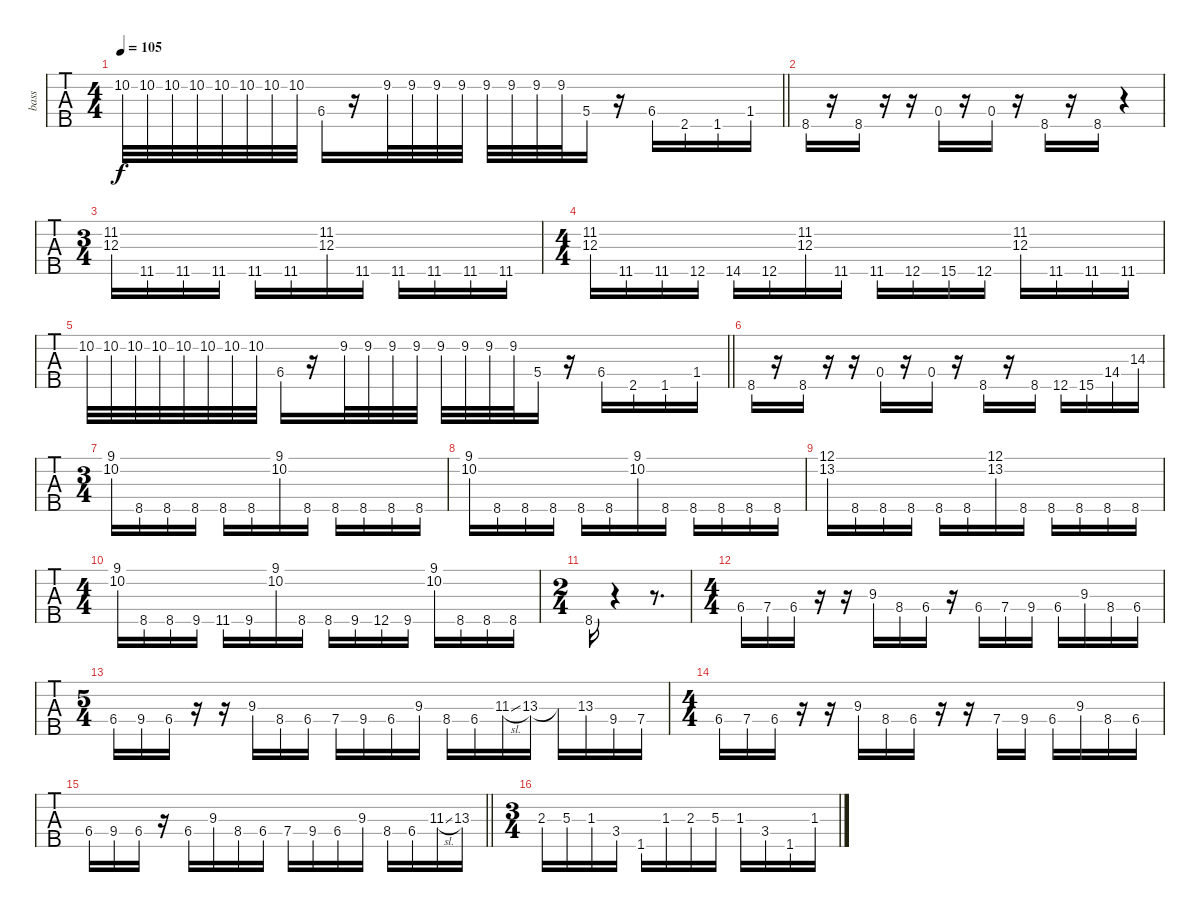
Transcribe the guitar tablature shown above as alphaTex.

\track ("bass" "bass") {instrument slapbass1}
\staff {tabs}
\tuning (Gb2 Db2 Ab1 Eb1 Bb0) {hide}
\ts (4 4)
\tempo 105
\clef f4
\barLineRight lightlight
\ks c
10.2.32{dy f} 10.2.32 10.2.32 10.2.32 10.2.32 10.2.32 10.2.32 10.2.32 6.4.16 r.16 9.2.32 9.2.32 9.2.32 9.2.32 9.2.32 9.2.32 9.2.32 9.2.32 5.4.16 r.16 6.4.16 2.5.16 1.5.16 1.4.16 |
\section ("" "")
8.5.16 r.16 8.5.16 r.16 r.16 0.4.16 r.16 0.4.16 r.16 8.5.16 r.16 8.5.16 r.4 |
\ts (3 4)
(11.2 12.3).16 11.5.16 11.5.16 11.5.16 11.5.16 11.5.16 (11.2 12.3).16 11.5.16 11.5.16 11.5.16 11.5.16 11.5.16 |
\ts (4 4)
(11.2 12.3).16 11.5.16 11.5.16 12.5.16 14.5.16 12.5.16 (11.2 12.3).16 11.5.16 11.5.16 12.5.16 15.5.16 12.5.16 (11.2 12.3).16 11.5.16 11.5.16 11.5.16 |
\barLineRight lightlight
10.2.32 10.2.32 10.2.32 10.2.32 10.2.32 10.2.32 10.2.32 10.2.32 6.4.16 r.16 9.2.32 9.2.32 9.2.32 9.2.32 9.2.32 9.2.32 9.2.32 9.2.32 5.4.16 r.16 6.4.16 2.5.16 1.5.16 1.4.16 |
\section ("" "")
8.5.16 r.16 8.5.16 r.16 r.16 0.4.16 r.16 0.4.16 r.16 8.5.16 r.16 8.5.16 12.5.16 15.5.16 14.4.16 14.3.16 |
\ts (3 4)
(9.1 10.2).16 8.5.16 8.5.16 8.5.16 8.5.16 8.5.16 (9.1 10.2).16 8.5.16 8.5.16 8.5.16 8.5.16 8.5.16 |
(9.1 10.2).16 8.5.16 8.5.16 8.5.16 8.5.16 8.5.16 (9.1 10.2).16 8.5.16 8.5.16 8.5.16 8.5.16 8.5.16 |
(12.1 13.2).16 8.5.16 8.5.16 8.5.16 8.5.16 8.5.16 (12.1 13.2).16 8.5.16 8.5.16 8.5.16 8.5.16 8.5.16 |
\ts (4 4)
(9.1 10.2).16 8.5.16 8.5.16 9.5.16 11.5.16 9.5.16 (9.1 10.2).16 8.5.16 8.5.16 9.5.16 12.5.16 9.5.16 (9.1 10.2).16 8.5.16 8.5.16 8.5.16 |
\ts (2 4)
8.5.16 r.4 r.8{d} |
\ts (4 4)
6.4.16 7.4.16 6.4.16 r.16 r.16 9.3.16 8.4.16 6.4.16 r.16 6.4.16 7.4.16 9.4.16 6.4.16 9.3.16 8.4.16 6.4.16 |
\ts (5 4)
6.4.16 9.4.16 6.4.16 r.16 r.16 9.3.16 8.4.16 6.4.16 7.4.16 9.4.16 6.4.16 9.3.16 8.4.16 6.4.16 11.3{sl}.16 13.3.16 13.3{t}.16 13.3.16 9.4.16 7.4.16 |
\ts (4 4)
6.4.16 7.4.16 6.4.16 r.16 r.16 9.3.16 8.4.16 6.4.16 r.16 r.16 7.4.16 9.4.16 6.4.16 9.3.16 8.4.16 6.4.16 |
\barLineRight lightlight
6.4.16 9.4.16 6.4.16 r.16 6.4.16 9.3.16 8.4.16 6.4.16 7.4.16 9.4.16 6.4.16 9.3.16 8.4.16 6.4.16 11.3{sl}.16 13.3.16 |
\ts (3 4)
2.3.16 5.3.16 1.3.16 3.4.16 1.5.16 1.3.16 2.3.16 5.3.16 1.3.16 3.4.16 1.5.16 1.3.16
